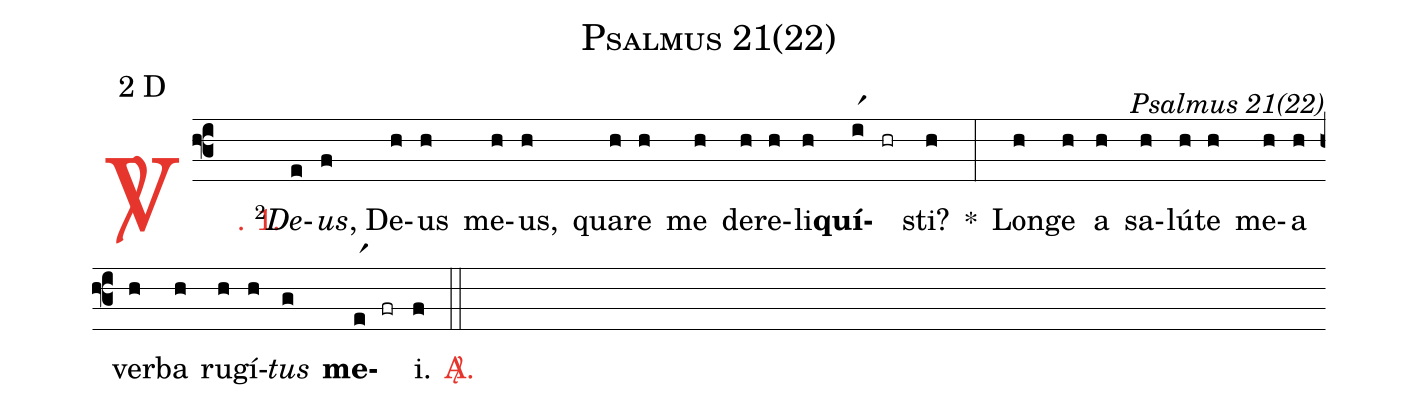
name: Psalmus 21(22);
mode: 2;
mode-differentia: D;
commentary: Psalmus 21(22);
nabc-lines: 1;
%%
(f3)

<c><sp>V/</sp>. 1.</c>() <v>\VSup{2}</v><i>De</i>(e)<i>us</i>(f), De(h)us(h) me(h)us,(h) qua(h)re(h) me(h) de(h)re(h)li(h)<b>quí</b>(ir1)(hr)sti?(h) *(:) Lon(h)ge(h) a(h) sa(h)lú(h)te(h) me(h)a(h) ver(h)ba(h) ru(h)gí(h)<i>tus</i>(g) <b>me</b>(er1)(fr)i.(f)

<c><sp>A/</sp>.</c>(::)
